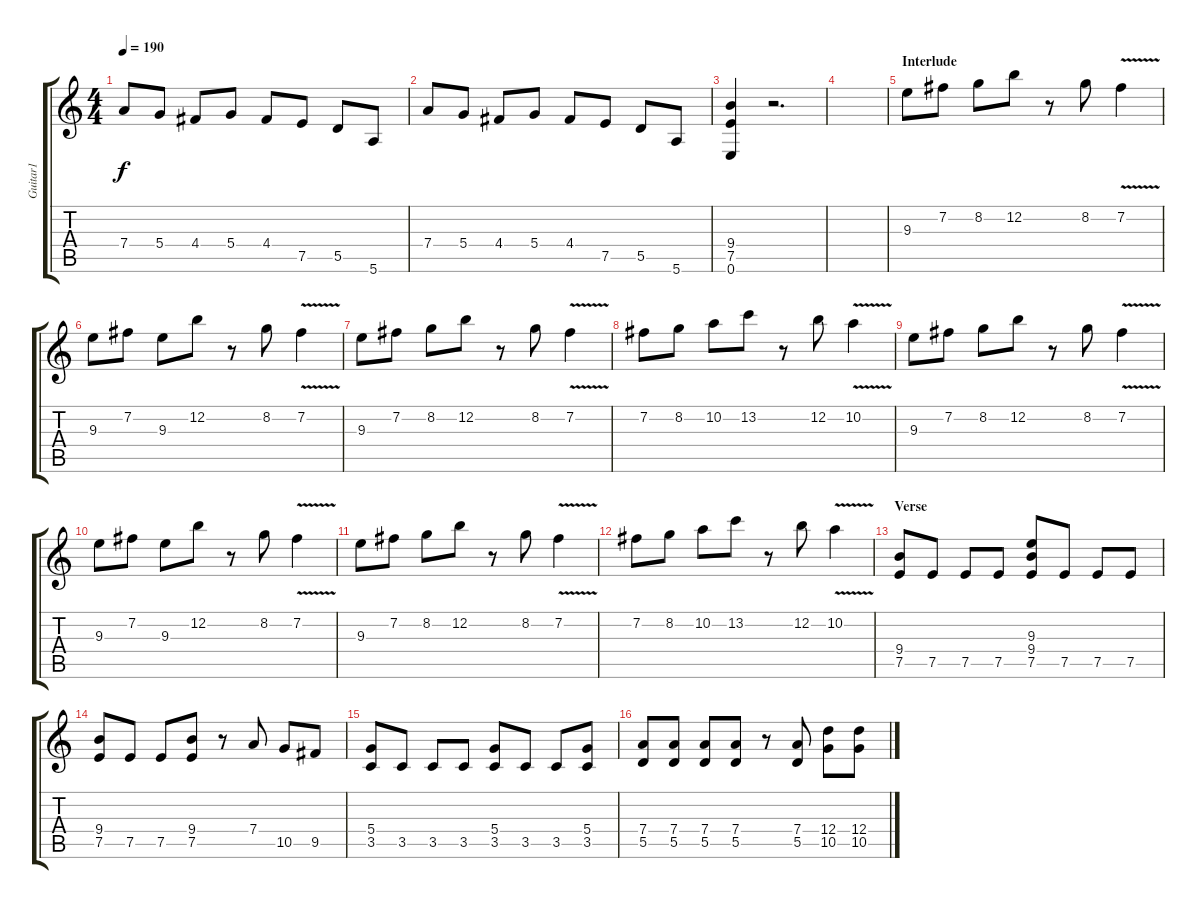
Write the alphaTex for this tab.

\track ("Guitar1" "Guitar1") {instrument distortionguitar}
\staff {score tabs}
\tuning (E4 B3 G3 D3 A2 E2) {hide}
\ts (4 4)
\tempo 190
\clef g2
\ks c
7.4.8{dy f} 5.4.8 4.4.8 5.4.8 4.4.8 7.5.8 5.5.8 5.6.8 |
7.4.8 5.4.8 4.4.8 5.4.8 4.4.8 7.5.8 5.5.8 5.6.8 |
(9.4 7.5 0.6).4 r.2{d} |
|
\section ("" "Interlude")
9.3.8 7.2.8 8.2.8 12.2.8 r.8 8.2.8 7.2{v}.4 |
9.3.8 7.2.8 9.3.8 12.2.8 r.8 8.2.8 7.2{v}.4 |
9.3.8 7.2.8 8.2.8 12.2.8 r.8 8.2.8 7.2{v}.4 |
7.2.8 8.2.8 10.2.8 13.2.8 r.8 12.2.8 10.2{v}.4 |
9.3.8 7.2.8 8.2.8 12.2.8 r.8 8.2.8 7.2{v}.4 |
9.3.8 7.2.8 9.3.8 12.2.8 r.8 8.2.8 7.2{v}.4 |
9.3.8 7.2.8 8.2.8 12.2.8 r.8 8.2.8 7.2{v}.4 |
7.2.8 8.2.8 10.2.8 13.2.8 r.8 12.2.8 10.2{v}.4 |
\section ("" "Verse")
(9.4 7.5).8 7.5.8 7.5.8 7.5.8 (9.3 9.4 7.5).8 7.5.8 7.5.8 7.5.8 |
(9.4 7.5).8 7.5.8 7.5.8 (9.4 7.5).8 r.8 7.4.8 10.5.8 9.5.8 |
(5.4 3.5).8 3.5.8 3.5.8 3.5.8 (5.4 3.5).8 3.5.8 3.5.8 (5.4 3.5).8 |
(7.4 5.5).8 (7.4 5.5).8 (7.4 5.5).8 (7.4 5.5).8 r.8 (7.4 5.5).8 (12.4 10.5).8 (12.4 10.5).8
